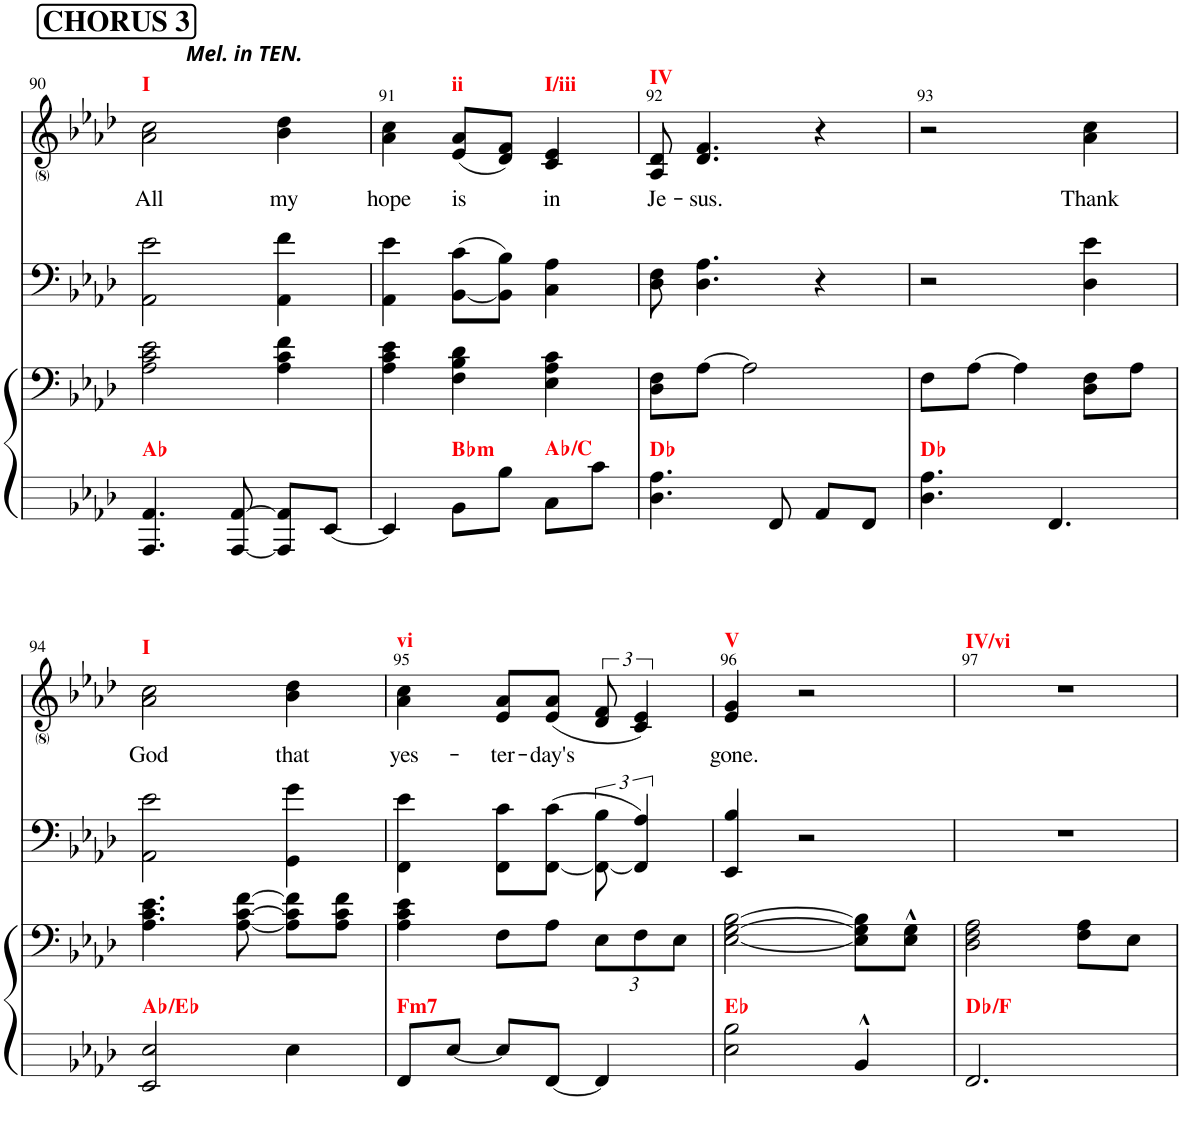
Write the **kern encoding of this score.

**kern	**kern	**kern	**kern	**text
*part3	*part3	*part2	*part1	*part1
*staff4	*staff3	*staff2	*staff1	*staff1
*I"Piano	*	*I"Voice	*I"Voice	*
*I'Pno	*	*	*	*
!!LO:PB:g=z
*clefG2	*clefF4	*clefF4	*clefG2	*
*k[b-e-a-d-]	*k[b-e-a-d-]	*k[b-e-a-d-]	*k[b-e-a-d-]	*
*M3/4	*M3/4	*M3/4	*M3/4	*
!!LO:REH:place=s1:a:B:cj:fs=14:t=CHORUS 3
=90	=90	=90	=90	=90
!	!	!	!LO:TX:a:B:color=#FC0006:t=I	!
!	!	!	!LO:TX:a:Bi:t=Mel. in TEN.	!
!LO:TX:a:B:color=#FC0006:t=A♭	!	!	!	!
!	!	!	!	!LO:LY:b
4.AAA-/ 4.AA-/	2A-\ 2c\ 2e-\	2AA-\ 2e-\	2a-\ 2cc\	All
[8AAA-/ [8AA-/	.	.	.	.
!	!	!	!	!LO:LY:b
8AAA-/] 8AA-/]L	4A-\ 4c\ 4f\	4AA-\ 4f\	4b-\ 4dd-\	my
[8EE-/J	.	.	.	.
=91	=91	=91	=91	=91
!	!	!	!	!LO:LY:b
4EE-/]	4A-\ 4c\ 4e-\	4AA-\ 4e-\	4a-\ 4cc\	hope
!	!	!	!LO:TX:a:B:color=#FC0006:t=ii	!
!LO:TX:a:B:color=#FC0006:t=B♭m	!	!	!	!
!	!	!	!	!LO:LY:b
8BB-\L	4F\ 4B-\ 4d-\	(>[8BB-\ 8c\L	(8e-/ 8a-/L	is
8B-\J	.	8BB-\] 8B-\J)	8d-/ 8f/J)	.
!	!	!	!LO:TX:a:B:color=#FC0006:t=I/iii	!
!LO:TX:a:B:color=#FC0006:t=A♭/C	!	!	!	!
!	!	!	!	!LO:LY:b
8C\L	4E-\ 4A-\ 4c\	4C\ 4A-\	4c/ 4e-/	in
8c\J	.	.	.	.
=92	=92	=92	=92	=92
!	!	!	!LO:TX:a:B:color=#FC0006:t=IV	!
!LO:TX:a:B:color=#FC0006:t=D♭	!	!	!	!
!	!	!	!	!LO:LY:b
4.D-\ 4.A-\	8D-\ 8F\L	8D-\ 8F\	8A-/ 8d-/	Je-
!	!	!	!	!LO:LY:b
.	[8A-\J	4.D-\ 4.A-\	4.d-/ 4.f/	-sus.
.	2A-\]	.	.	.
8FF/	.	.	.	.
8AA-/L	.	4r	4r	.
8FF/J	.	.	.	.
=93	=93	=93	=93	=93
!LO:TX:a:B:color=#FC0006:t=D♭	!	!	!	!
4.D-\ 4.A-\	8F\L	2r	2r	.
.	[8A-\J	.	.	.
.	4A-\]	.	.	.
4.FF/	.	.	.	.
!	!	!	!	!LO:LY:b
.	8D-\ 8F\L	4D-\ 4e-\	4a-\ 4cc\	Thank
.	8A-\J	.	.	.
!!LO:LB:g=z
=94	=94	=94	=94	=94
!	!	!	!LO:TX:a:B:color=#FC0006:t=I	!
!LO:TX:a:B:color=#FC0006:t=A♭/E♭	!	!	!	!
!	!	!	!	!LO:LY:b
2EE-/ 2E-/	4.A-\ 4.c\ 4.e-\	2AA-\ 2e-\	2a-\ 2cc\	God
.	[8A-\ [8c\ [8f\	.	.	.
!	!	!	!	!LO:LY:b
4E-\	8A-\] 8c\] 8f\]L	4GG\ 4g\	4b-\ 4dd-\	that
.	8A-\ 8c\ 8f\J	.	.	.
=95	=95	=95	=95	=95
!	!	!	!LO:TX:a:B:color=#FC0006:t=vi	!
!LO:TX:a:B:color=#FC0006:t=Fm7	!	!	!	!
!	!	!	!	!LO:LY:b
8FF/L	4A-\ 4c\ 4e-\	4FF\ 4e-\	4a-\ 4cc\	yes-
[8E-/J	.	.	.	.
!	!	!	!	!LO:LY:b
8E-/L]	8F\L	8FF\ 8c\L	8e-/ 8a-/L	-ter-
!	!	!	!	!LO:LY:b
[8FF/J	8A-\J	([8FF\ 8c\J	(8e-/ 8a-/J	-day's
*	*Xbrackettup	*	*	*
4FF/]	12E-\L	12FF\_ 12B-\	12d-/ 12f/	.
.	12F\	6FF/] 6A-/)	6c/ 6e-/)	.
.	12E-\J	.	.	.
=96	=96	=96	=96	=96
!	!	!	!LO:TX:a:B:color=#FC0006:t=V	!
!LO:TX:a:B:color=#FC0006:t=E♭	!	!	!	!
!	!	!	!	!LO:LY:b
2E-\ 2B-\	[2E-\ [2G\ [2B-\	4EE-/ 4B-/	4e-/ 4g/	gone.
.	.	2r	2r	.
4BB-^^/	8E-\] 8G\] 8B-\]L	.	.	.
.	8E-\^^ 8G\^^J	.	.	.
=97	=97	=97	=97	=97
!	!	!	!LO:TX:a:B:color=#FC0006:t=IV/vi	!
!LO:TX:a:B:color=#FC0006:t=D♭/F	!	!	!	!
2.FF/	2D-\ 2F\ 2A-\	2.r	2.r	.
.	8F\ 8A-\L	.	.	.
.	8E-\J	.	.	.
=	=	=	=	=
*-	*-	*-	*-	*-
